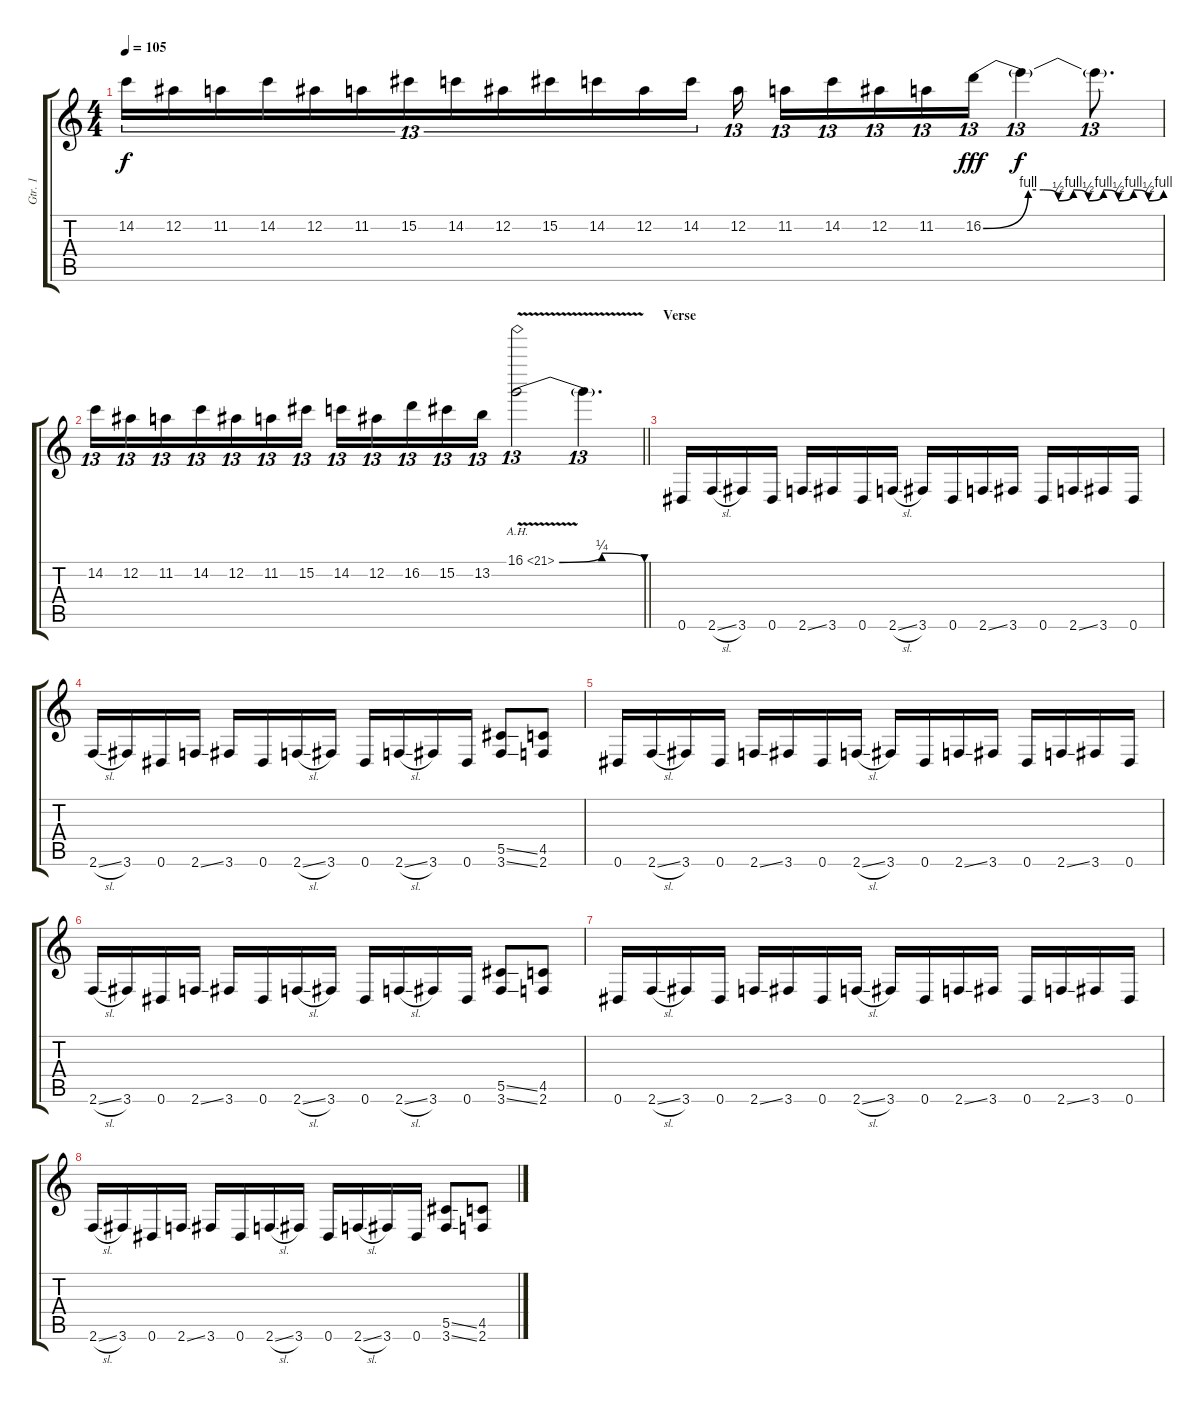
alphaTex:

\track ("Gtr. 1" "Gtr. 1") {instrument overdrivenguitar}
\staff {score tabs}
\tuning (Eb4 Bb3 Gb3 Db3 Ab2 Eb2) {hide}
\ts (4 4)
\tempo 105
\clef g2
\ks c
14.2.16{tu (13 8) dy f} 12.2.16{tu (13 8)} 11.2.16{tu (13 8)} 14.2.16{tu (13 8)} 12.2.16{tu (13 8)} 11.2.16{tu (13 8)} 15.2.16{tu (13 8)} 14.2.16{tu (13 8)} 12.2.16{tu (13 8)} 15.2.16{tu (13 8)} 14.2.16{tu (13 8)} 12.2.16{tu (13 8)} 14.2.16{tu (13 8)} 12.2.16{tu (13 8)} 11.2.16{tu (13 8)} 14.2.16{tu (13 8)} 12.2.16{tu (13 8)} 11.2.16{tu (13 8)} 16.2{be (custom 0 0 15 4 20 4 25 2 30 4 35 2 40 4 45 2 50 4 55 2 60 4)}.16{tu (13 8) dy fff} 16.2{t}.4{tu (13 8) dy f} 16.2{t}.8{d tu (13 8)} |
\barLineRight lightlight
14.2.16{tu (13 8)} 12.2.16{tu (13 8)} 11.2.16{tu (13 8)} 14.2.16{tu (13 8)} 12.2.16{tu (13 8)} 11.2.16{tu (13 8)} 15.2.16{tu (13 8)} 14.2.16{tu (13 8)} 12.2.16{tu (13 8)} 16.2.16{tu (13 8)} 15.2.16{tu (13 8)} 13.2.16{tu (13 8)} 16.1{be (bendrelease 0 0 35 1 55 1 60 0) ah 5 v}.2{tu (13 8)} 16.1{t}.4{d tu (13 8)} |
\section ("" "Verse")
0.6.16 2.6{sl}.16 3.6.16 0.6.16 2.6{ss}.16 3.6.16 0.6.16 2.6{sl}.16 3.6.16 0.6.16 2.6{ss}.16 3.6.16 0.6.16 2.6{ss}.16 3.6.16 0.6.16 |
2.6{sl}.16 3.6.16 0.6.16 2.6{ss}.16 3.6.16 0.6.16 2.6{sl}.16 3.6.16 0.6.16 2.6{sl}.16 3.6.16 0.6.16 (5.5{ss} 3.6{ss}).8 (4.5 2.6).8 |
0.6.16 2.6{sl}.16 3.6.16 0.6.16 2.6{ss}.16 3.6.16 0.6.16 2.6{sl}.16 3.6.16 0.6.16 2.6{ss}.16 3.6.16 0.6.16 2.6{ss}.16 3.6.16 0.6.16 |
2.6{sl}.16 3.6.16 0.6.16 2.6{ss}.16 3.6.16 0.6.16 2.6{sl}.16 3.6.16 0.6.16 2.6{sl}.16 3.6.16 0.6.16 (5.5{ss} 3.6{ss}).8 (4.5 2.6).8 |
0.6.16 2.6{sl}.16 3.6.16 0.6.16 2.6{ss}.16 3.6.16 0.6.16 2.6{sl}.16 3.6.16 0.6.16 2.6{ss}.16 3.6.16 0.6.16 2.6{ss}.16 3.6.16 0.6.16 |
2.6{sl}.16 3.6.16 0.6.16 2.6{ss}.16 3.6.16 0.6.16 2.6{sl}.16 3.6.16 0.6.16 2.6{sl}.16 3.6.16 0.6.16 (5.5{ss} 3.6{ss}).8 (4.5 2.6).8
